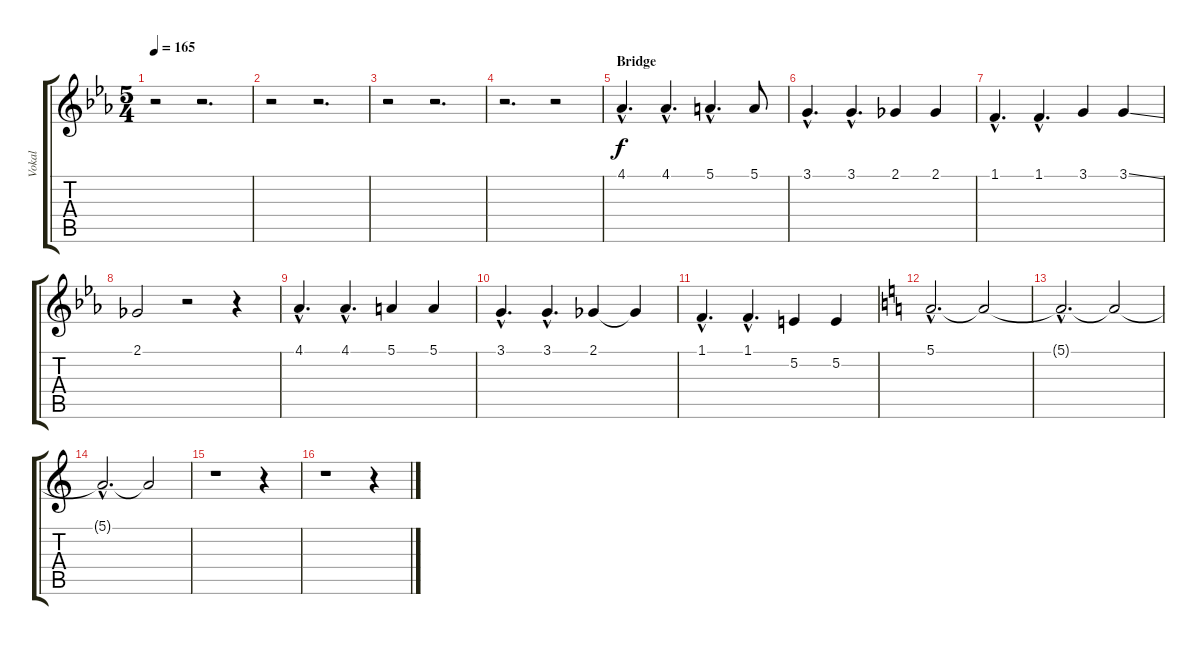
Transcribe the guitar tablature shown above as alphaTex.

\track ("Vokal" "Vokal") {instrument viola}
\staff {score tabs}
\tuning (E4 B3 G3 D3 A2 E2) {hide}
\ts (5 4)
\tempo 165
\clef g2
\ks eb
r.2{dy mp} r.2{d} |
r.2 r.2{d} |
r.2 r.2{d} |
r.2{d} r.2 |
\section ("" "Bridge")
4.1{hac}.4{d dy f} 4.1{hac}.4{d} 5.1{hac}.4{d} 5.1.8 |
3.1{hac}.4{d} 3.1{hac}.4{d} 2.1.4 2.1.4 |
1.1{hac}.4{d} 1.1{hac}.4{d} 3.1.4 3.1{ss}.4 |
2.1.2 r.2 r.4 |
4.1{hac}.4{d} 4.1{hac}.4{d} 5.1.4 5.1.4 |
3.1{hac}.4{d} 3.1{hac}.4{d} 2.1.4 2.1{t}.4 |
1.1{hac}.4{d} 1.1{hac}.4{d} 5.2.4 5.2.4 |
\ks c
5.1{hac}.2{d} 5.1{t}.2 |
5.1{hac t}.2{d} 5.1{t}.2 |
5.1{hac t}.2{d} 5.1{t}.2 |
r.1 r.4 |
r.1 r.4
